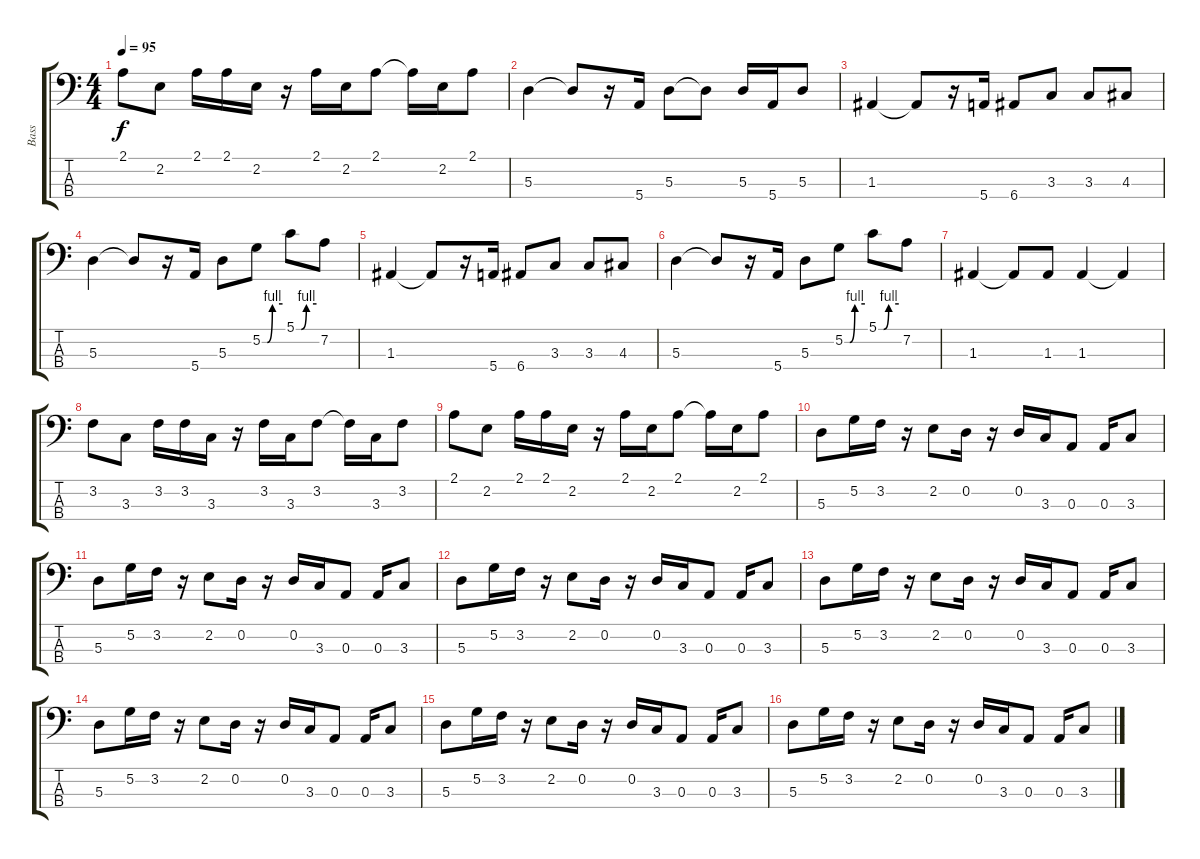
\track ("Bass" "Bass") {instrument slapbass1}
\staff {score tabs}
\tuning (G2 D2 A1 E1) {hide}
\ts (4 4)
\tempo 95
\clef f4
\ks c
2.1.8{dy f} 2.2.8 2.1.16 2.1.16 2.2.16 r.16 2.1.16 2.2.16 2.1.8 2.1{t}.16 2.2.16 2.1.8 |
5.3.4 5.3{t}.8 r.16 5.4.16 5.3.8 5.3{t}.8 5.3.16 5.4.16 5.3.8 |
1.3.4 1.3{t}.8 r.16 5.4.16 6.4.8 3.3.8 3.3.8 4.3.8 |
5.3.4 5.3{t}.8 r.16 5.4.16 5.3.8 5.2{be (custom 0 0 15 0 30 4 60 4)}.8 5.1{be (custom 0 0 15 0 30 4 60 4)}.8 7.2.8 |
1.3.4 1.3{t}.8 r.16 5.4.16 6.4.8 3.3.8 3.3.8 4.3.8 |
5.3.4 5.3{t}.8 r.16 5.4.16 5.3.8 5.2{be (custom 0 0 15 0 30 4 60 4)}.8 5.1{be (custom 0 0 15 0 30 4 60 4)}.8 7.2.8 |
1.3.4 1.3{t}.8 1.3.8 1.3.4 1.3{t}.4 |
3.2.8 3.3.8 3.2.16 3.2.16 3.3.16 r.16 3.2.16 3.3.16 3.2.8 3.2{t}.16 3.3.16 3.2.8 |
2.1.8 2.2.8 2.1.16 2.1.16 2.2.16 r.16 2.1.16 2.2.16 2.1.8 2.1{t}.16 2.2.16 2.1.8 |
5.3.8 5.2.16 3.2.16 r.16 2.2.8 0.2.16 r.16 0.2.16 3.3.16 0.3.8 0.3.16 3.3.8 |
5.3.8 5.2.16 3.2.16 r.16 2.2.8 0.2.16 r.16 0.2.16 3.3.16 0.3.8 0.3.16 3.3.8 |
5.3.8 5.2.16 3.2.16 r.16 2.2.8 0.2.16 r.16 0.2.16 3.3.16 0.3.8 0.3.16 3.3.8 |
5.3.8 5.2.16 3.2.16 r.16 2.2.8 0.2.16 r.16 0.2.16 3.3.16 0.3.8 0.3.16 3.3.8 |
5.3.8 5.2.16 3.2.16 r.16 2.2.8 0.2.16 r.16 0.2.16 3.3.16 0.3.8 0.3.16 3.3.8 |
5.3.8 5.2.16 3.2.16 r.16 2.2.8 0.2.16 r.16 0.2.16 3.3.16 0.3.8 0.3.16 3.3.8 |
5.3.8 5.2.16 3.2.16 r.16 2.2.8 0.2.16 r.16 0.2.16 3.3.16 0.3.8 0.3.16 3.3.8
